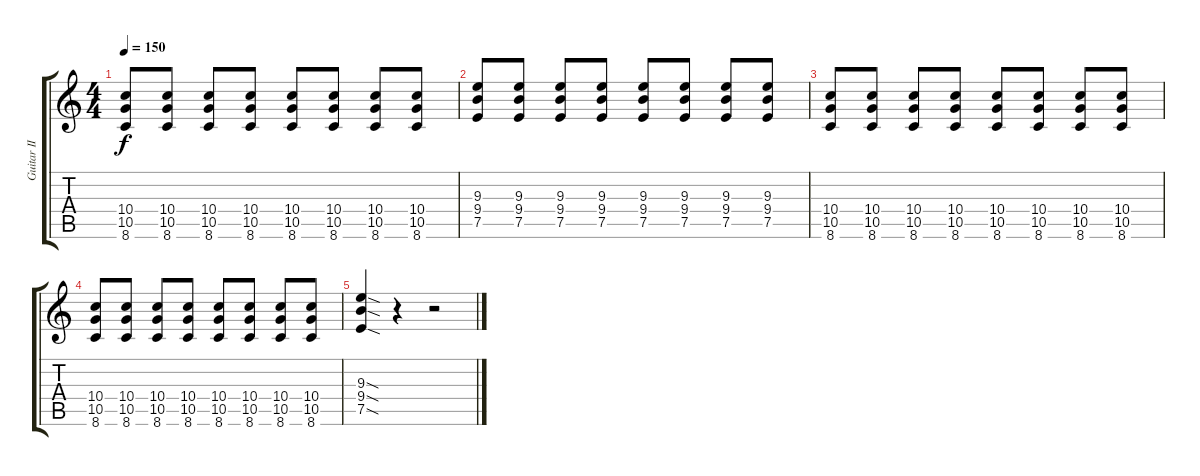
\track ("Guitar II (Rythm)" "Guitar II ") {instrument overdrivenguitar}
\staff {score tabs}
\tuning (E4 B3 G3 D3 A2 E2) {hide}
\ts (4 4)
\tempo 150
\clef g2
\ks c
(10.4 10.5 8.6).8{dy f} (10.4 10.5 8.6).8 (10.4 10.5 8.6).8 (10.4 10.5 8.6).8 (10.4 10.5 8.6).8 (10.4 10.5 8.6).8 (10.4 10.5 8.6).8 (10.4 10.5 8.6).8 |
(9.3 9.4 7.5).8 (9.3 9.4 7.5).8 (9.3 9.4 7.5).8 (9.3 9.4 7.5).8 (9.3 9.4 7.5).8 (9.3 9.4 7.5).8 (9.3 9.4 7.5).8 (9.3 9.4 7.5).8 |
(10.4 10.5 8.6).8 (10.4 10.5 8.6).8 (10.4 10.5 8.6).8 (10.4 10.5 8.6).8 (10.4 10.5 8.6).8 (10.4 10.5 8.6).8 (10.4 10.5 8.6).8 (10.4 10.5 8.6).8 |
(10.4 10.5 8.6).8 (10.4 10.5 8.6).8 (10.4 10.5 8.6).8 (10.4 10.5 8.6).8 (10.4 10.5 8.6).8 (10.4 10.5 8.6).8 (10.4 10.5 8.6).8 (10.4 10.5 8.6).8 |
(9.3{sod} 9.4{sod} 7.5{sod}).4 r.4 r.2
